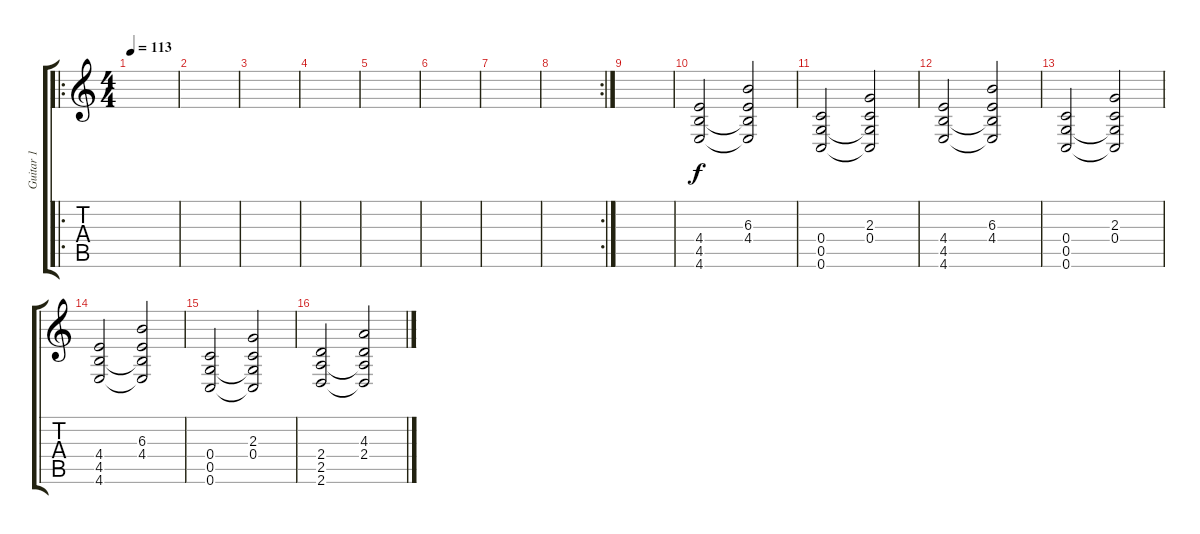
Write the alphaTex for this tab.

\track ("Guitar 1" "Guitar 1") {instrument overdrivenguitar}
\staff {score tabs}
\tuning (D4 A3 F3 C3 G2 C2) {hide}
\ro
\ts (4 4)
\tempo 113
\clef g2
\ks c
|
|
|
|
|
|
|
\rc 2
|
|
(4.4 4.5 4.6).2 (6.3 4.4 4.5{t} 4.6{t}).2 |
(0.4 0.5 0.6).2 (2.3 0.4 0.5{t} 0.6{t}).2 |
(4.4 4.5 4.6).2 (6.3 4.4 4.5{t} 4.6{t}).2 |
(0.4 0.5 0.6).2 (2.3 0.4 0.5{t} 0.6{t}).2 |
(4.4 4.5 4.6).2 (6.3 4.4 4.5{t} 4.6{t}).2 |
(0.4 0.5 0.6).2 (2.3 0.4 0.5{t} 0.6{t}).2 |
(2.4 2.5 2.6).2 (4.3 2.4 2.5{t} 2.6{t}).2
